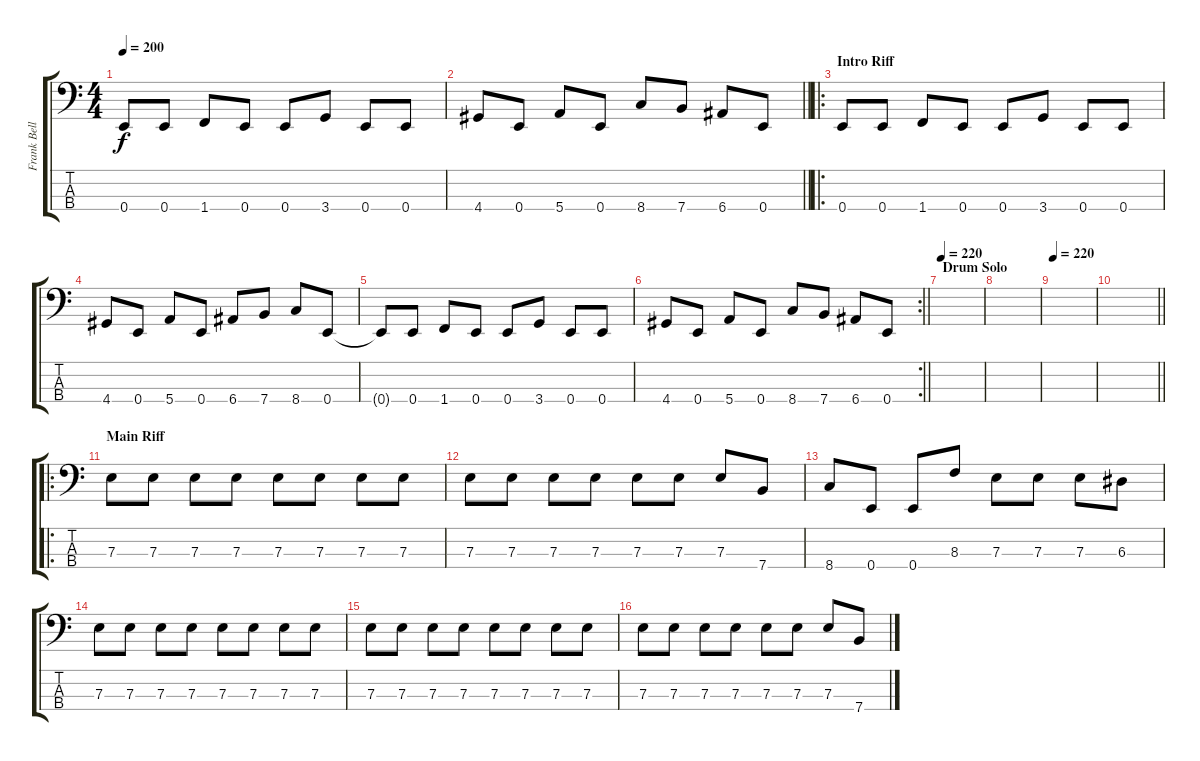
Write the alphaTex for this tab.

\track ("Frank Bello" "Frank Bell") {instrument electricbasspick}
\staff {score tabs}
\tuning (G2 D2 A1 E1) {hide}
\ts (4 4)
\tempo 200
\clef f4
\ks c
0.4{t}.8{dy f} 0.4.8 1.4.8 0.4.8 0.4.8 3.4.8 0.4.8 0.4.8 |
\barLineRight lightlight
4.4.8 0.4.8 5.4.8 0.4.8 8.4.8 7.4.8 6.4.8 0.4.8 |
\ro
\section ("" "Intro Riff")
0.4.8 0.4.8 1.4.8 0.4.8 0.4.8 3.4.8 0.4.8 0.4.8 |
4.4.8 0.4.8 5.4.8 0.4.8 6.4.8 7.4.8 8.4.8 0.4.8 |
0.4{t}.8 0.4.8 1.4.8 0.4.8 0.4.8 3.4.8 0.4.8 0.4.8 |
\rc 2
\barLineRight lightlight
4.4.8 0.4.8 5.4.8 0.4.8 8.4.8 7.4.8 6.4.8 0.4.8 |
\section ("" "Drum Solo")
\tempo 220
|
|
\tempo 220
|
\barLineRight lightlight
|
\ro
\section ("" "Main Riff")
7.3.8 7.3.8 7.3.8 7.3.8 7.3.8 7.3.8 7.3.8 7.3.8 |
7.3.8 7.3.8 7.3.8 7.3.8 7.3.8 7.3.8 7.3.8 7.4.8 |
8.4.8 0.4.8 0.4.8 8.3.8 7.3.8 7.3.8 7.3.8 6.3.8 |
7.3.8 7.3.8 7.3.8 7.3.8 7.3.8 7.3.8 7.3.8 7.3.8 |
7.3.8 7.3.8 7.3.8 7.3.8 7.3.8 7.3.8 7.3.8 7.3.8 |
7.3.8 7.3.8 7.3.8 7.3.8 7.3.8 7.3.8 7.3.8 7.4.8
